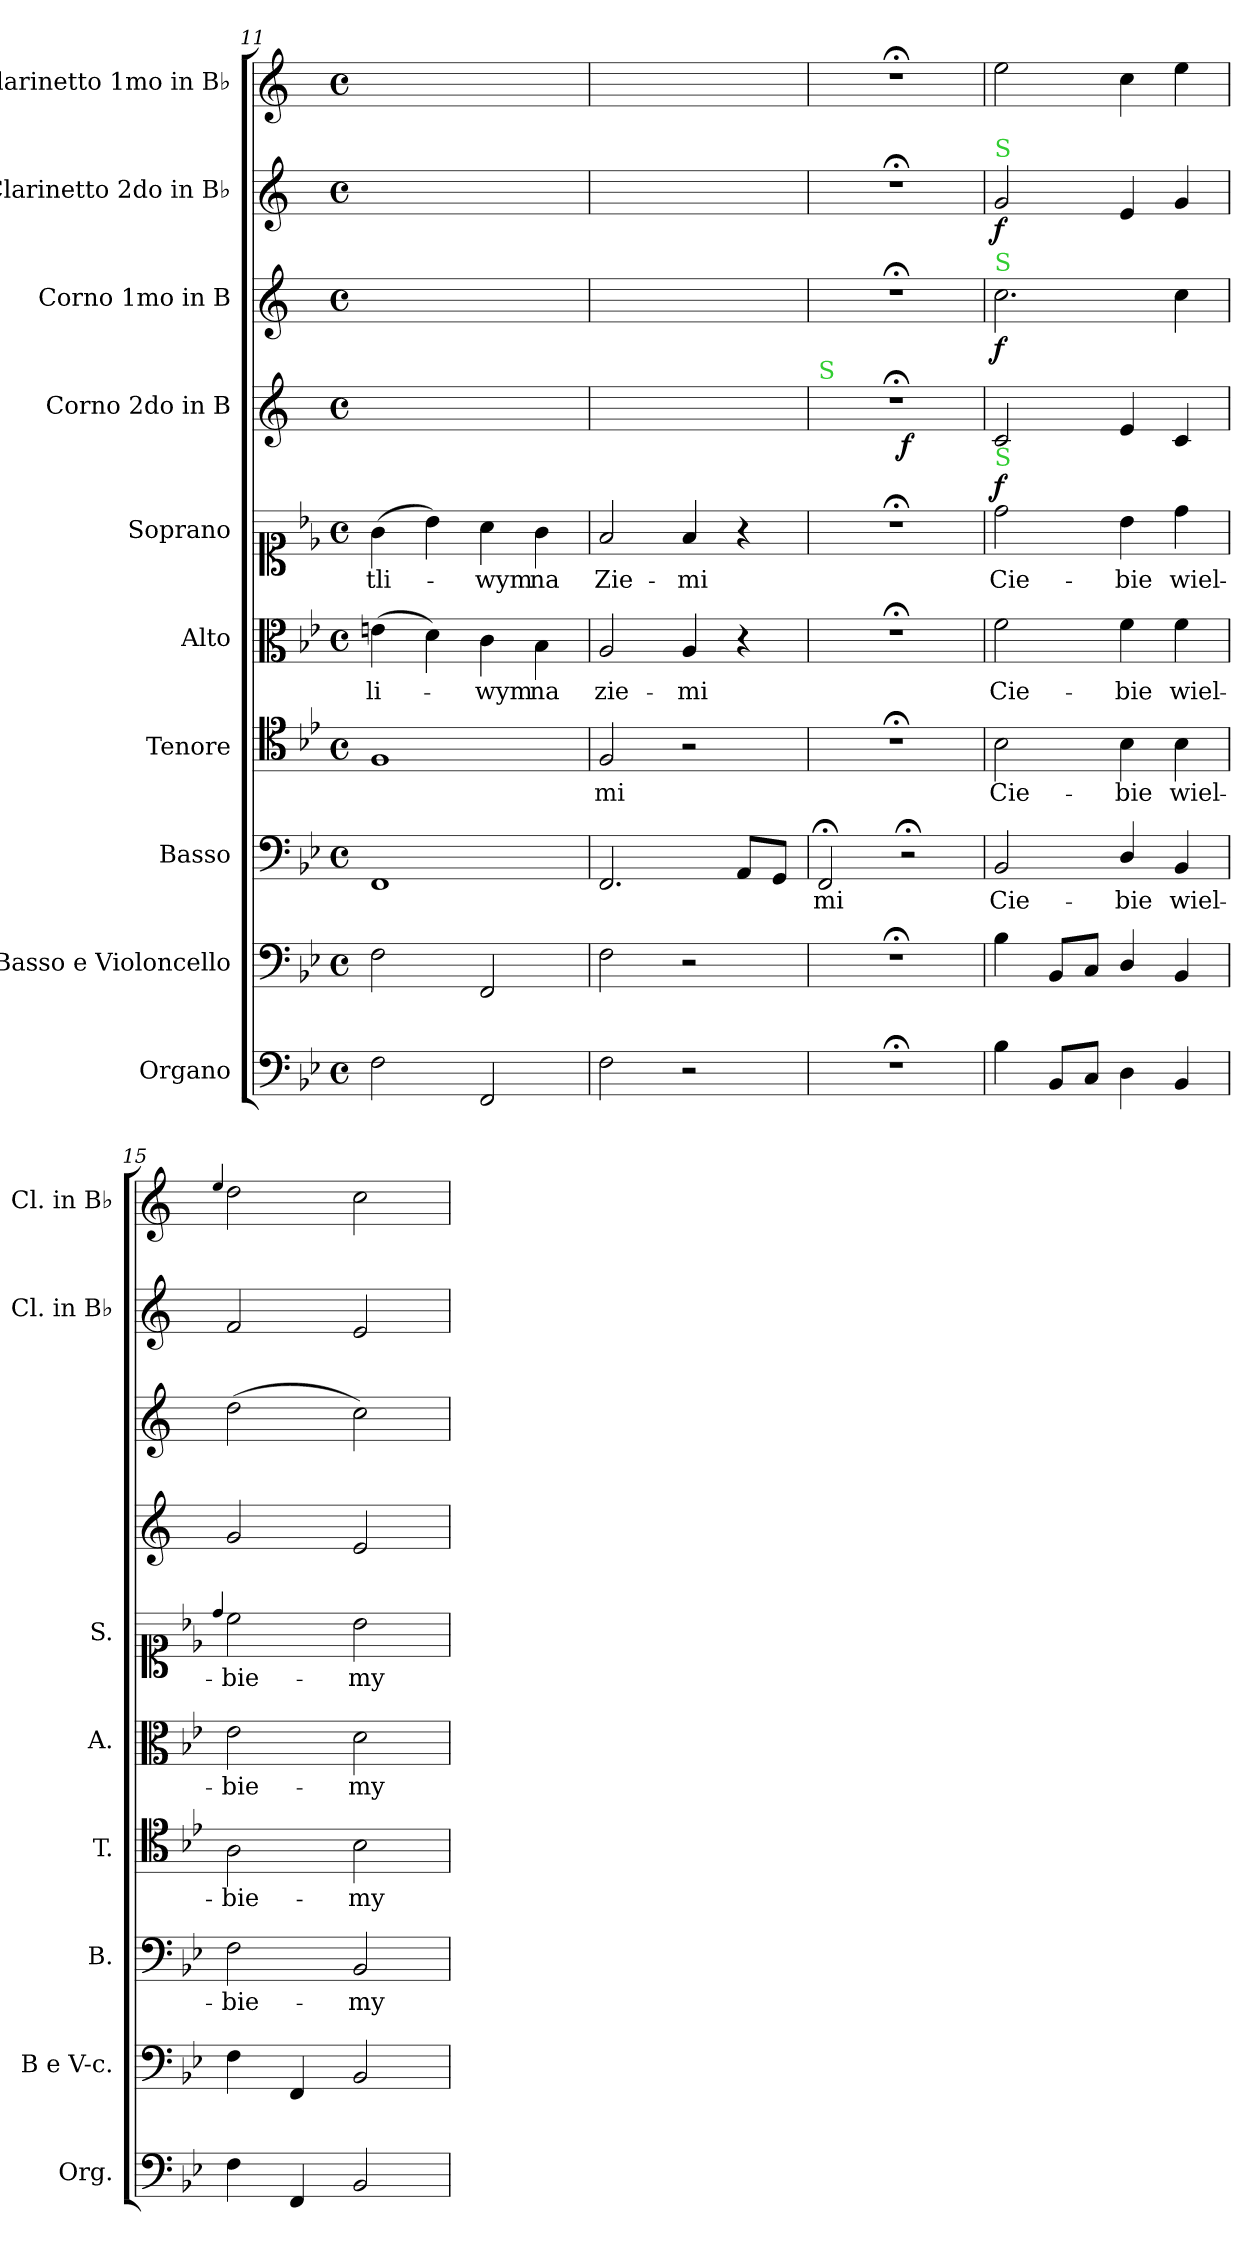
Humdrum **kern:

**kern	**kern	**kern	**text	**kern	**text	**kern	**text	**kern	**text	**dynam	**kern	**dynam	**kern	**dynam	**kern	**dynam	**kern
*part10	*part9	*part8	*part8	*part7	*part7	*part6	*part6	*part5	*part5	*part5	*part4	*part4	*part3	*part3	*part2	*part2	*part1
*staff10	*staff9	*staff8	*staff8	*staff7	*staff7	*staff6	*staff6	*staff5	*staff5	*staff5	*staff4	*staff4	*staff3	*staff3	*staff2	*staff2	*staff1
*I"Organo	*I"Basso e Violoncello	*I"Basso	*	*I"Tenore	*	*I"Alto	*	*I"Soprano	*	*	*I"Corno 2do in B	*	*I"Corno 1mo in B	*	*I"Clarinetto 2do in B♭	*	*I"Clarinetto 1mo in B♭
*I'Org.	*I'B e V-c.	*I'B.	*	*I'T.	*	*I'A.	*	*I'S.	*	*	*	*	*	*	*I'Cl. in B♭	*	*I'Cl. in B♭
*clefF4	*clefF4	*clefF4	*	*clefC4	*	*clefC3	*	*clefC1	*	*	*clefG2	*	*clefG2	*	*clefG2	*	*clefG2
*	*	*	*	*	*	*	*	*	*	*	*ITrd1c2	*	*ITrd1c2	*	*ITrd1c2	*	*ITrd1c2
*k[b-e-]	*k[b-e-]	*k[b-e-]	*	*k[b-e-]	*	*k[b-e-]	*	*k[b-e-]	*	*	*k[b-e-]	*	*k[b-e-]	*	*k[b-e-]	*	*k[b-e-]
*M4/4	*M4/4	*M4/4	*	*M4/4	*	*M4/4	*	*M4/4	*	*	*M4/4	*	*M4/4	*	*M4/4	*	*M4/4
*met(c)	*met(c)	*met(c)	*	*met(c)	*	*met(c)	*	*met(c)	*	*	*met(c)	*	*met(c)	*	*met(c)	*	*met(c)
=11	=11	=11	=11	=11	=11	=11	=11	=11	=11	=11	=11	=11	=11	=11	=11	=11	=11
2F\	2F\	1FF/	.	1F/	.	(4en\	-li-	(4g\	-tli-	.	1ryy	.	1ryy	.	1ryy	.	1ryy
.	.	.	.	.	.	4d\)	.	4b-\)	.	.	.	.	.	.	.	.	.
2FF/	2FF/	.	.	.	.	4c\	-wym	4a\	-wym	.	.	.	.	.	.	.	.
.	.	.	.	.	.	4B-\	na	4g\	na	.	.	.	.	.	.	.	.
=12	=12	=12	=12	=12	=12	=12	=12	=12	=12	=12	=12	=12	=12	=12	=12	=12	=12
2F\	2F\	2.FF/	.	2F/	-mi	2A/	zie-	2f/	Zie-	.	1ryy	.	1ryy	.	1ryy	.	1ryy
2r	2r	.	.	2r	.	4A/	-mi	4f/	-mi	.	.	.	.	.	.	.	.
.	.	8AA/L	.	.	.	4r	.	4r	.	.	.	.	.	.	.	.	.
.	.	8GG/J	.	.	.	.	.	.	.	.	.	.	.	.	.	.	.
=13	=13	=13	=13	=13	=13	=13	=13	=13	=13	=13	=13	=13	=13	=13	=13	=13	=13
*	*	*	*	*	*	*	*	*	*	*	*^	*	*	*	*	*	*
!	!	!	!	!	!	!	!	!	!	!	!LO:TX:a:color=limegreen:t=S	!	!	!	!	!	!	!
1r;<	1r;<	2FF;</	-mi	1r;<	.	1r;<	.	1r;<	.	.	1r;<	2ryy	.	1r;<	.	1r;<	.	1r;<
.	.	2r;<	.	.	.	.	.	.	.	.	.	2ryy	f	.	.	.	.	.
=14	=14	=14	=14	=14	=14	=14	=14	=14	=14	=14	=14	=14	=14	=14	=14	=14	=14	=14
!	!	!	!	!	!	!	!	!	!	!	!	!	!	!	!	!LO:TX:a:color=limegreen:t=S	!	!
!	!	!	!	!	!	!	!	!	!	!	!	!	!	!LO:TX:a:color=limegreen:t=S	!	!	!	!
!	!	!	!	!	!	!	!	!LO:TX:a:color=limegreen:t=S	!	!	!	!	!	!	!	!	!	!
!	!	!	!	!	!	!	!	!	!	!LO:DY:a	!	!	!	!	!	!	!	!
*	*	*	*	*	*	*	*	*	*	*	*v	*v	*	*	*	*	*	*
4B-\	4B-\	2BB-/	Cie-	2B-\	Cie-	2f\	Cie-	2dd\	Cie-	f	2B-/	.	2.b-\	f	2f/	f	2dd\
8BB-/L	8BB-/L	.	.	.	.	.	.	.	.	.	.	.	.	.	.	.	.
8C/J	8C/J	.	.	.	.	.	.	.	.	.	.	.	.	.	.	.	.
4D\	4D/	4D/	-bie	4B-\	-bie	4f\	-bie	4b-\	-bie	.	4d/	.	.	.	4d/	.	4b-\
4BB-/	4BB-/	4BB-/	wiel-	4B-\	wiel-	4f\	wiel-	4dd\	wiel-	.	4B-/	.	4b-\	.	4f/	.	4dd\
=15	=15	=15	=15	=15	=15	=15	=15	=15	=15	=15	=15	=15	=15	=15	=15	=15	=15
.	.	.	.	.	.	.	.	4qqdd/	.	.	.	.	.	.	.	.	4qqdd/
4F\	4F\	2F\	-bie-	2A\	-bie-	2e-\	-bie-	2cc\	-bie-	.	2f/	.	(2cc\	.	2e-/	.	2cc\
4FF/	4FF/	.	.	.	.	.	.	.	.	.	.	.	.	.	.	.	.
2BB-/	2BB-/	2BB-/	-my	2B-\	-my	2d\	-my	2b-\	-my	.	2d/	.	2b-\)	.	2d/	.	2b-\
=	=	=	=	=	=	=	=	=	=	=	=	=	=	=	=	=	=
*-	*-	*-	*-	*-	*-	*-	*-	*-	*-	*-	*-	*-	*-	*-	*-	*-	*-
